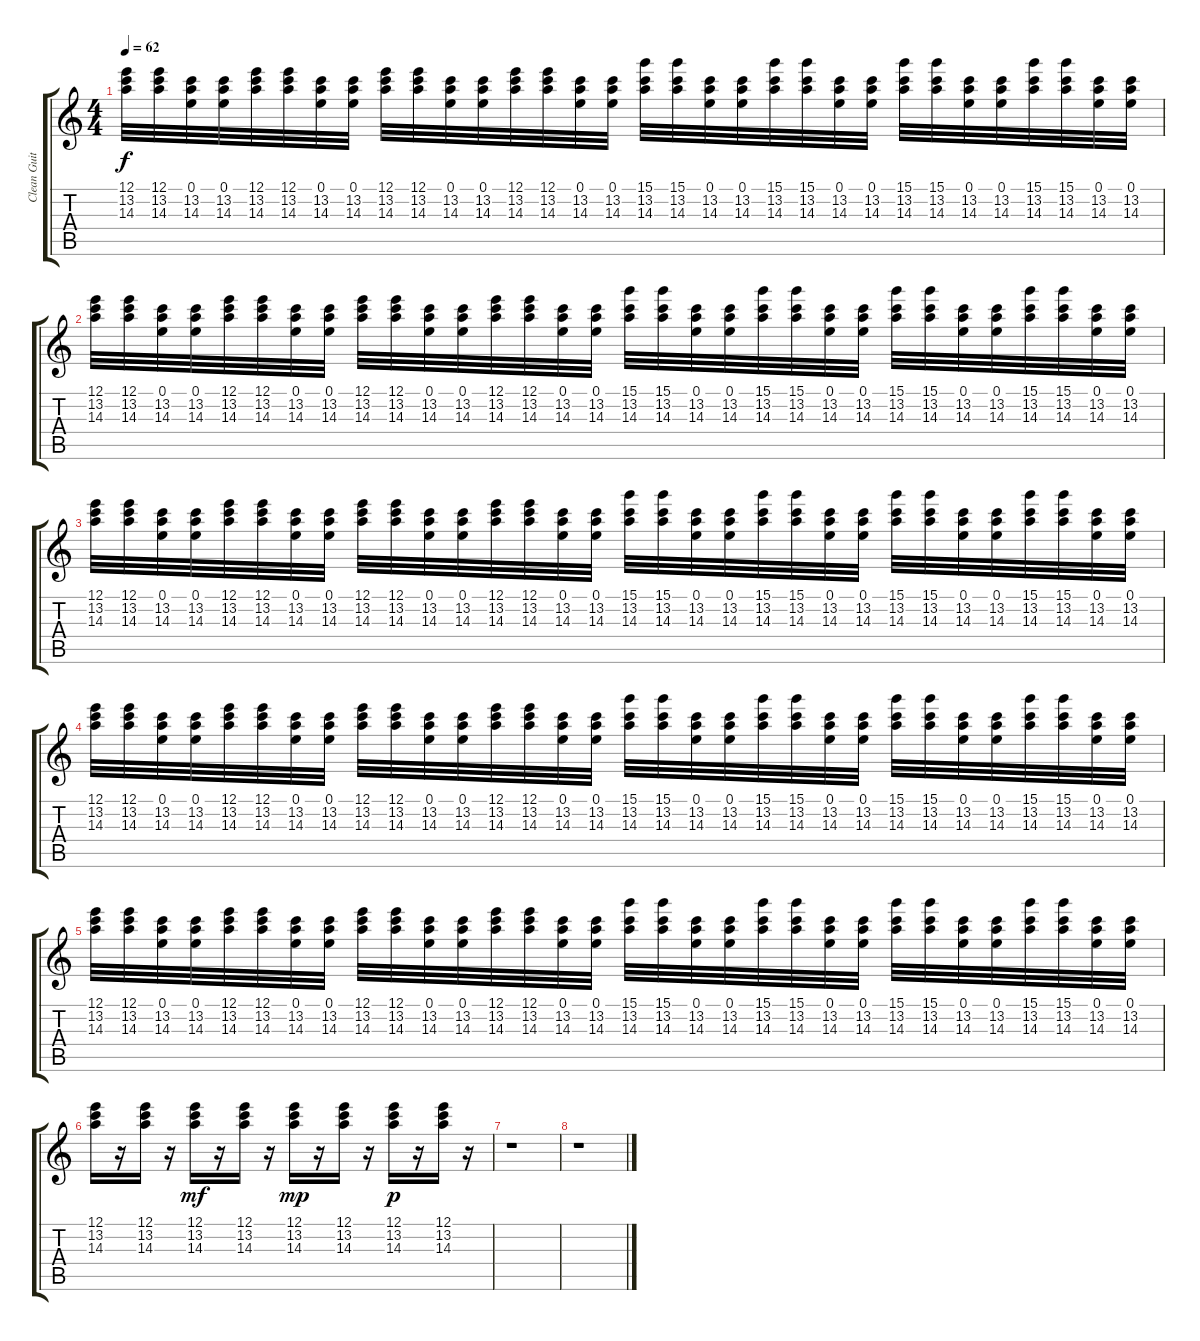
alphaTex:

\track ("Clean Guitar 1" "Clean Guit") {instrument electricguitarclean}
\staff {score tabs}
\tuning (E4 B3 G3 D3 A2 D2) {hide}
\ts (4 4)
\tempo 62
\clef g2
\ks c
(12.1 13.2 14.3).32{dy f} (12.1 13.2 14.3).32 (0.1 13.2 14.3).32 (0.1 13.2 14.3).32 (12.1 13.2 14.3).32 (12.1 13.2 14.3).32 (0.1 13.2 14.3).32 (0.1 13.2 14.3).32 (12.1 13.2 14.3).32 (12.1 13.2 14.3).32 (0.1 13.2 14.3).32 (0.1 13.2 14.3).32 (12.1 13.2 14.3).32 (12.1 13.2 14.3).32 (0.1 13.2 14.3).32 (0.1 13.2 14.3).32 (15.1 13.2 14.3).32 (15.1 13.2 14.3).32 (0.1 13.2 14.3).32 (0.1 13.2 14.3).32 (15.1 13.2 14.3).32 (15.1 13.2 14.3).32 (0.1 13.2 14.3).32 (0.1 13.2 14.3).32 (15.1 13.2 14.3).32 (15.1 13.2 14.3).32 (0.1 13.2 14.3).32 (0.1 13.2 14.3).32 (15.1 13.2 14.3).32 (15.1 13.2 14.3).32 (0.1 13.2 14.3).32 (0.1 13.2 14.3).32 |
(12.1 13.2 14.3).32 (12.1 13.2 14.3).32 (0.1 13.2 14.3).32 (0.1 13.2 14.3).32 (12.1 13.2 14.3).32 (12.1 13.2 14.3).32 (0.1 13.2 14.3).32 (0.1 13.2 14.3).32 (12.1 13.2 14.3).32 (12.1 13.2 14.3).32 (0.1 13.2 14.3).32 (0.1 13.2 14.3).32 (12.1 13.2 14.3).32 (12.1 13.2 14.3).32 (0.1 13.2 14.3).32 (0.1 13.2 14.3).32 (15.1 13.2 14.3).32 (15.1 13.2 14.3).32 (0.1 13.2 14.3).32 (0.1 13.2 14.3).32 (15.1 13.2 14.3).32 (15.1 13.2 14.3).32 (0.1 13.2 14.3).32 (0.1 13.2 14.3).32 (15.1 13.2 14.3).32 (15.1 13.2 14.3).32 (0.1 13.2 14.3).32 (0.1 13.2 14.3).32 (15.1 13.2 14.3).32 (15.1 13.2 14.3).32 (0.1 13.2 14.3).32 (0.1 13.2 14.3).32 |
(12.1 13.2 14.3).32 (12.1 13.2 14.3).32 (0.1 13.2 14.3).32 (0.1 13.2 14.3).32 (12.1 13.2 14.3).32 (12.1 13.2 14.3).32 (0.1 13.2 14.3).32 (0.1 13.2 14.3).32 (12.1 13.2 14.3).32 (12.1 13.2 14.3).32 (0.1 13.2 14.3).32 (0.1 13.2 14.3).32 (12.1 13.2 14.3).32 (12.1 13.2 14.3).32 (0.1 13.2 14.3).32 (0.1 13.2 14.3).32 (15.1 13.2 14.3).32 (15.1 13.2 14.3).32 (0.1 13.2 14.3).32 (0.1 13.2 14.3).32 (15.1 13.2 14.3).32 (15.1 13.2 14.3).32 (0.1 13.2 14.3).32 (0.1 13.2 14.3).32 (15.1 13.2 14.3).32 (15.1 13.2 14.3).32 (0.1 13.2 14.3).32 (0.1 13.2 14.3).32 (15.1 13.2 14.3).32 (15.1 13.2 14.3).32 (0.1 13.2 14.3).32 (0.1 13.2 14.3).32 |
(12.1 13.2 14.3).32 (12.1 13.2 14.3).32 (0.1 13.2 14.3).32 (0.1 13.2 14.3).32 (12.1 13.2 14.3).32 (12.1 13.2 14.3).32 (0.1 13.2 14.3).32 (0.1 13.2 14.3).32 (12.1 13.2 14.3).32 (12.1 13.2 14.3).32 (0.1 13.2 14.3).32 (0.1 13.2 14.3).32 (12.1 13.2 14.3).32 (12.1 13.2 14.3).32 (0.1 13.2 14.3).32 (0.1 13.2 14.3).32 (15.1 13.2 14.3).32 (15.1 13.2 14.3).32 (0.1 13.2 14.3).32 (0.1 13.2 14.3).32 (15.1 13.2 14.3).32 (15.1 13.2 14.3).32 (0.1 13.2 14.3).32 (0.1 13.2 14.3).32 (15.1 13.2 14.3).32 (15.1 13.2 14.3).32 (0.1 13.2 14.3).32 (0.1 13.2 14.3).32 (15.1 13.2 14.3).32 (15.1 13.2 14.3).32 (0.1 13.2 14.3).32 (0.1 13.2 14.3).32 |
(12.1 13.2 14.3).32 (12.1 13.2 14.3).32 (0.1 13.2 14.3).32 (0.1 13.2 14.3).32 (12.1 13.2 14.3).32 (12.1 13.2 14.3).32 (0.1 13.2 14.3).32 (0.1 13.2 14.3).32 (12.1 13.2 14.3).32 (12.1 13.2 14.3).32 (0.1 13.2 14.3).32 (0.1 13.2 14.3).32 (12.1 13.2 14.3).32 (12.1 13.2 14.3).32 (0.1 13.2 14.3).32 (0.1 13.2 14.3).32 (15.1 13.2 14.3).32 (15.1 13.2 14.3).32 (0.1 13.2 14.3).32 (0.1 13.2 14.3).32 (15.1 13.2 14.3).32 (15.1 13.2 14.3).32 (0.1 13.2 14.3).32 (0.1 13.2 14.3).32 (15.1 13.2 14.3).32 (15.1 13.2 14.3).32 (0.1 13.2 14.3).32 (0.1 13.2 14.3).32 (15.1 13.2 14.3).32 (15.1 13.2 14.3).32 (0.1 13.2 14.3).32 (0.1 13.2 14.3).32 |
(12.1 13.2 14.3).16 r.16 (12.1 13.2 14.3).16 r.16 (12.1 13.2 14.3).16{dy mf} r.16 (12.1 13.2 14.3).16 r.16 (12.1 13.2 14.3).16{dy mp} r.16 (12.1 13.2 14.3).16 r.16 (12.1 13.2 14.3).16{dy p} r.16 (12.1 13.2 14.3).16 r.16 |
r.1 |
r.1
